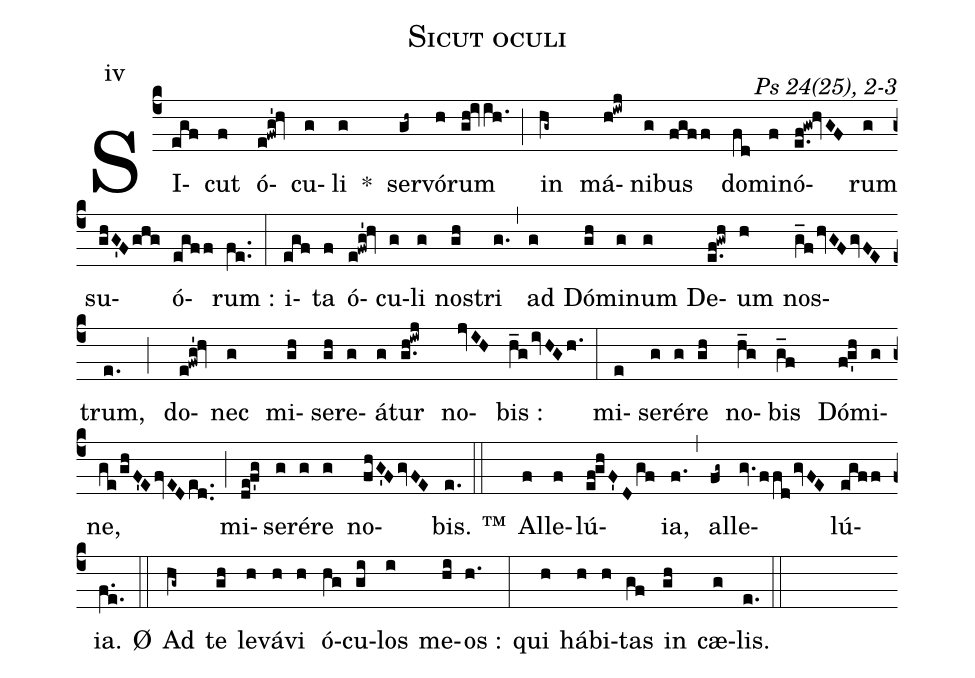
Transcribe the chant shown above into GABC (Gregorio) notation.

name:Sicut oculi;
commentary: Ps 24(25), 2-3;
mode:iv;
%%
(c4) SI(egf)cut(f) ó(e!fwg'!hv)cu(g)li(g) *() ser(gh~)vó(h)rum(gh!ivih.) (;) in(hg~) má(h!iwj)ni(g)bus(fgff) do(fd)mi(f)nó(e.f!gw!hvGF)rum(g) su(ghG'Fghg)ó(egff)rum~:(fe..) (:) i(egf)ta(f) ó(e!fwg'!hv)cu(g)li(g) nos(gh)tri(g.) (,) ad(g) Dó(gh)mi(g)num(g) De(e.f!gwh)um(h) nos(g_fhvGFgvFE)trum,(e.) (;) do(e!fwg'!hv)nec(g) mi(gh)se(gh)re(g)á(g)tur(g.h!iwj) no(jvIH)bis~:(h_givHGh.) (:) mi(e)se(g)ré(g)re(gh) no(h_g)bis(g_f) Dó(f!g'h)mi(g)ne,(ge/ghF'EfvEDed..) (;) mi(de!f'g)se(g)ré(g)re(g) no(fhG'FgvFE)bis.(e.) (::) ™() Al(f)le(f)lú(ef!ghF'Dgf)ia,(f.) (,) al(fg~)le(gv.ffdgvFE)lú(egff)ia.(f.e.) Ø(::) Ad(hg~) te(gh) le(h)vá(h)vi(h) ó(hg)cu(gi)los(i) me(hi)os~:(h.) (:) qui(h) há(h)bi(h)tas(gf) in(gh) cæ(g)lis.(e.) (::)
